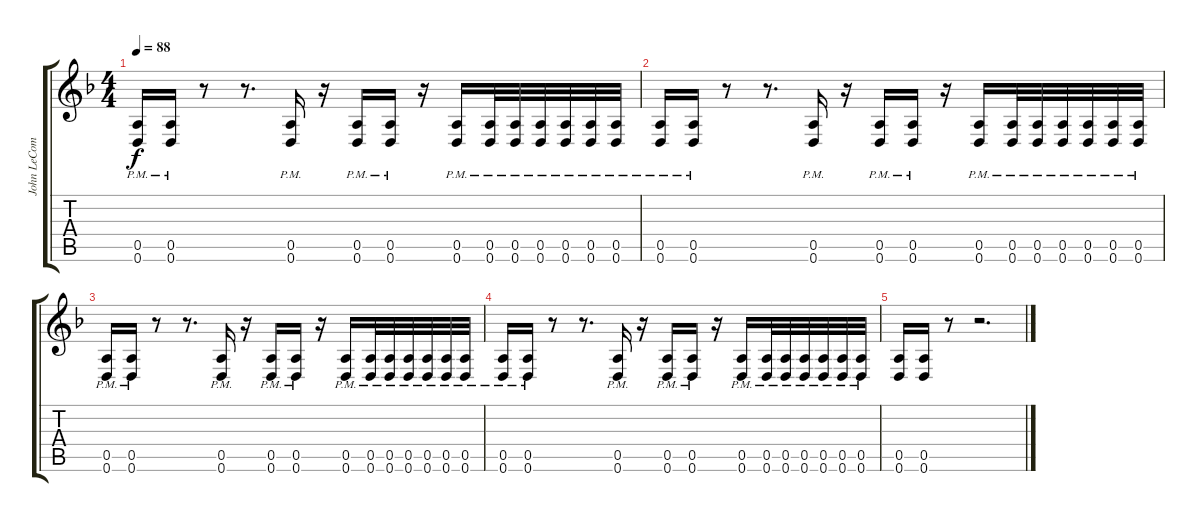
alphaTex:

\track ("John LeCompt" "John LeCom") {instrument distortionguitar}
\staff {score tabs}
\tuning (E4 B3 G3 D3 A2 D2) {hide}
\ts (4 4)
\tempo 88
\clef g2
\ks f
(0.5{pm} 0.6{pm}).16{dy f} (0.5{pm} 0.6{pm}).16 r.8 r.8{d} (0.5{pm} 0.6{pm}).16 r.16 (0.5{pm} 0.6{pm}).16 (0.5{pm} 0.6{pm}).16 r.16 (0.5{pm} 0.6{pm}).16 (0.5{pm} 0.6{pm}).32 (0.5{pm} 0.6{pm}).32 (0.5{pm} 0.6{pm}).32 (0.5{pm} 0.6{pm}).32 (0.5{pm} 0.6{pm}).32 (0.5{pm} 0.6{pm}).32 |
(0.5{pm} 0.6{pm}).16 (0.5{pm} 0.6{pm}).16 r.8 r.8{d} (0.5{pm} 0.6{pm}).16 r.16 (0.5{pm} 0.6{pm}).16 (0.5{pm} 0.6{pm}).16 r.16 (0.5{pm} 0.6{pm}).16 (0.5{pm} 0.6{pm}).32 (0.5{pm} 0.6{pm}).32 (0.5{pm} 0.6{pm}).32 (0.5{pm} 0.6{pm}).32 (0.5{pm} 0.6{pm}).32 (0.5{pm} 0.6{pm}).32 |
(0.5{pm} 0.6{pm}).16 (0.5{pm} 0.6{pm}).16 r.8 r.8{d} (0.5{pm} 0.6{pm}).16 r.16 (0.5{pm} 0.6{pm}).16 (0.5{pm} 0.6{pm}).16 r.16 (0.5{pm} 0.6{pm}).16 (0.5{pm} 0.6{pm}).32 (0.5{pm} 0.6{pm}).32 (0.5{pm} 0.6{pm}).32 (0.5{pm} 0.6{pm}).32 (0.5{pm} 0.6{pm}).32 (0.5{pm} 0.6{pm}).32 |
(0.5{pm} 0.6{pm}).16 (0.5{pm} 0.6{pm}).16 r.8 r.8{d} (0.5{pm} 0.6{pm}).16 r.16 (0.5{pm} 0.6{pm}).16 (0.5{pm} 0.6{pm}).16 r.16 (0.5{pm} 0.6{pm}).16 (0.5{pm} 0.6{pm}).32 (0.5{pm} 0.6{pm}).32 (0.5{pm} 0.6{pm}).32 (0.5{pm} 0.6{pm}).32 (0.5{pm} 0.6{pm}).32 (0.5{pm} 0.6{pm}).32 |
(0.5 0.6).16 (0.5 0.6).16 r.8 r.2{d}
